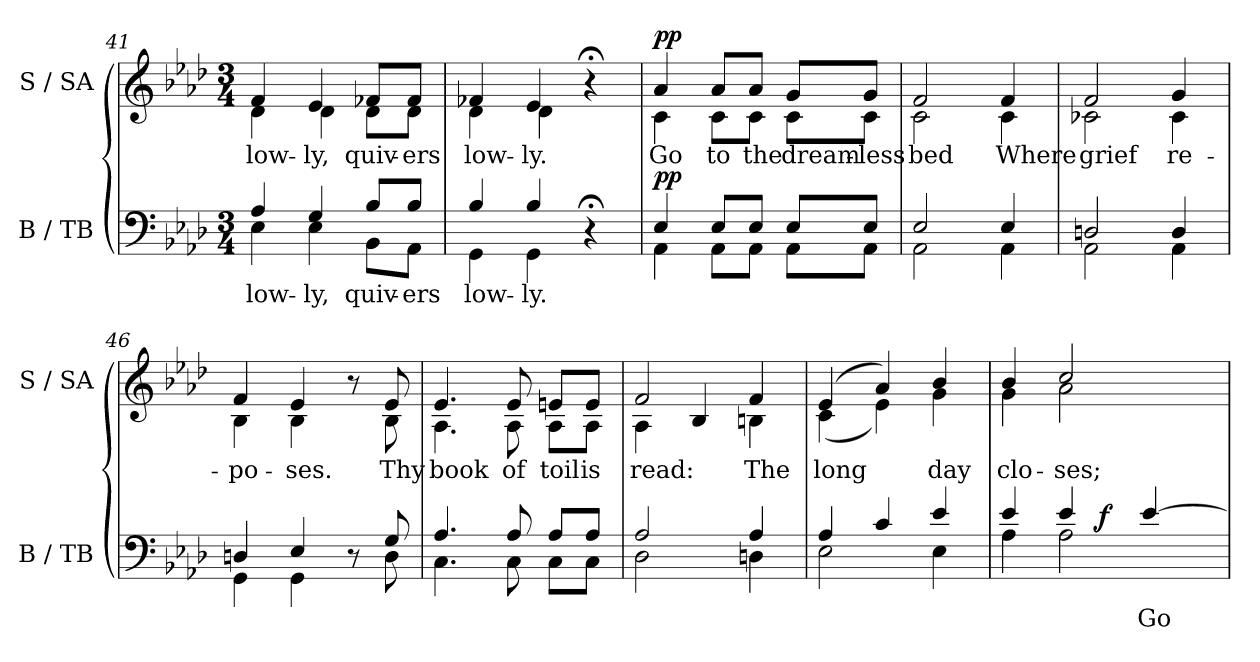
**kern	**text	**dynam	**kern	**text	**dynam
*part2	*part2	*part2	*part1	*part1	*part1
*staff2	*staff2	*staff2	*staff1	*staff1	*staff1
*I"B / TB	*	*	*I"S / SA	*	*
*I'B / TB	*	*	*I'S / SA	*	*
*clefF4	*	*	*clefG2	*	*
*k[b-e-a-d-]	*	*	*k[b-e-a-d-]	*	*
*A-:	*	*	*A-:	*	*
*M3/4	*	*	*M3/4	*	*
=41	=41	=41	=41	=41	=41
*^	*	*	*	*	*
!	!	!LO:LY:b:color=#000000	!	!	!	!
!	!	!	!	!	!LO:LY:b:color=#000000	!
*	*	*	*	*^	*	*
4A-i/	4E-i\	low-	.	4fi/	4d-i\	low-	.
!	!	!LO:LY:b:color=#000000	!	!	!	!	!
!	!	!	!	!	!	!LO:LY:b:color=#000000	!
4Gi/	4E-i\	-ly,	.	4e-i/	4d-i\	-ly,	.
!	!	!LO:LY:b:color=#000000	!	!	!	!	!
!	!	!	!	!	!	!LO:LY:b:color=#000000	!
8B-i/L	8BB-i\L	quiv-	.	8f-Xi/L	8d-i\L	quiv-	.
!	!	!LO:LY:b:color=#000000	!	!	!	!	!
!	!	!	!	!	!	!LO:LY:b:color=#000000	!
8B-i/J	8AA-i\J	-ers	.	8f-i/J	8d-i\J	-ers	.
=42	=42	=42	=42	=42	=42	=42	=42
!	!	!LO:LY:b:color=#000000	!	!	!	!	!
!	!	!	!	!	!	!LO:LY:b:color=#000000	!
4B-i/	4GGi\	low-	.	4f-Xi/	4d-i\	low-	.
!	!	!LO:LY:b:color=#000000	!	!	!	!	!
!	!	!	!	!	!	!LO:LY:b:color=#000000	!
4B-i/	4GGi\	-ly.	.	4e-i/	4d-i\	-ly.	.
4r;	4ryy	.	.	4r;	4ryy	.	.
=43	=43	=43	=43	=43	=43	=43	=43
!	!	!	!	!	!	!LO:LY:b:color=#000000	!
4E-i/	4AA-i\	.	pp	4a-i/	4ci\	Go	pp
!	!	!	!	!	!	!LO:LY:b:color=#000000	!
8E-i/L	8AA-i\L	.	.	8a-i/L	8ci\L	to	.
!	!	!	!	!	!	!LO:LY:b:color=#000000	!
8E-i/J	8AA-i\J	.	.	8a-i/J	8ci\J	the	.
!	!	!	!	!	!	!LO:LY:b:color=#000000	!
8E-i/L	8AA-i\L	.	.	8gi/L	8ci\L	dream-	.
!	!	!	!	!	!	!LO:LY:b:color=#000000	!
8E-i/J	8AA-i\J	.	.	8gi/J	8ci\J	-less	.
=44	=44	=44	=44	=44	=44	=44	=44
!	!	!	!	!	!	!LO:LY:b:color=#000000	!
2E-i/	2AA-i\	.	.	2fi/	2ci\	bed	.
!	!	!	!	!	!	!LO:LY:b:color=#000000	!
4E-i/	4AA-i\	.	.	4fi/	4ci\	Where	.
=45	=45	=45	=45	=45	=45	=45	=45
!	!	!	!	!	!	!LO:LY:b:color=#000000	!
2Dni/	2AA-i\	.	.	2fi/	2c-Xi\	grief	.
!	!	!	!	!	!	!LO:LY:b:color=#000000	!
4Di/	4AA-i\	.	.	4gi/	4c-i\	re-	.
=46	=46	=46	=46	=46	=46	=46	=46
!	!	!	!	!	!	!LO:LY:b:color=#000000	!
4Dni/	4GGi\	.	.	4fi/	4B-i\	-po-	.
!	!	!	!	!	!	!LO:LY:b:color=#000000	!
4E-i/	4GGi\	.	.	4e-i/	4B-i\	-ses.	.
8r	8ryy	.	.	8r	8ryy	.	.
!	!	!	!	!	!	!LO:LY:b:color=#000000	!
8Gi/	8Di\	.	.	8e-i/	8B-i\	Thy	.
=47	=47	=47	=47	=47	=47	=47	=47
!	!	!	!	!	!	!LO:LY:b:color=#000000	!
4.A-i/	4.Ci\	.	.	4.e-i/	4.A-i\	book	.
!	!	!	!	!	!	!LO:LY:b:color=#000000	!
8A-i/	8Ci\	.	.	8e-i/	8A-i\	of	.
!	!	!	!	!	!	!LO:LY:b:color=#000000	!
8A-i/L	8Ci\L	.	.	8eni/L	8A-i\L	toil	.
!	!	!	!	!	!	!LO:LY:b:color=#000000	!
8A-i/J	8Ci\J	.	.	8ei/J	8A-i\J	is	.
!!LO:LB:g=z	!!
=48	=48	=48	=48	=48	=48	=48	=48
!	!	!	!	!	!	!LO:LY:b:color=#000000	!
2A-i/	2D-i\	.	.	2fi/	4A-i\	read:	.
.	.	.	.	.	4B-i/	.	.
!	!	!	!	!	!	!LO:LY:b:color=#000000	!
4A-i/	4Dni\	.	.	4fi/	4Bni\	The	.
=49	=49	=49	=49	=49	=49	=49	=49
!	!	!	!	!	!	!LO:LY:b:color=#000000	!
4A-i/	2E-i\	.	.	(4e-i/	(4ci\	long	.
4ci/	.	.	.	4a-i/)	4e-i\)	.	.
!	!	!	!	!	!	!LO:LY:b:color=#000000	!
4e-i/	4E-i\	.	.	4b-i/	4gi\	day	.
=50	=50	=50	=50	=50	=50	=50	=50
!	!	!	!	!	!	!LO:LY:b:color=#000000	!
*	*^	*	*	*	*	*	*
4e-i/	4A-i\	4ryy	.	.	4b-i/	4gi\	clo-	.
!	!	!	!	!	!	!	!LO:LY:b:color=#000000	!
4e-i/	2A-i\	16ryy	.	.	2cci/	2a-i\	-ses;	.
.	.	64...ryy	.	.	.	.	.	.
.	.	4ryy	.	f	.	.	.	.
!	!	!	!LO:LY:a:color=#000000	!	!	!	!	!
[4e-i/	.	.	Go	.	.	.	.	.
.	.	8ryy	.	.	.	.	.	.
.	.	32ryy	.	.	.	.	.	.
.	.	512ryy	.	.	.	.	.	.
*v	*v	*v	*	*	*	*	*	*
*	*	*	*v	*v	*	*
=	=	=	=	=	=
*-	*-	*-	*-	*-	*-
